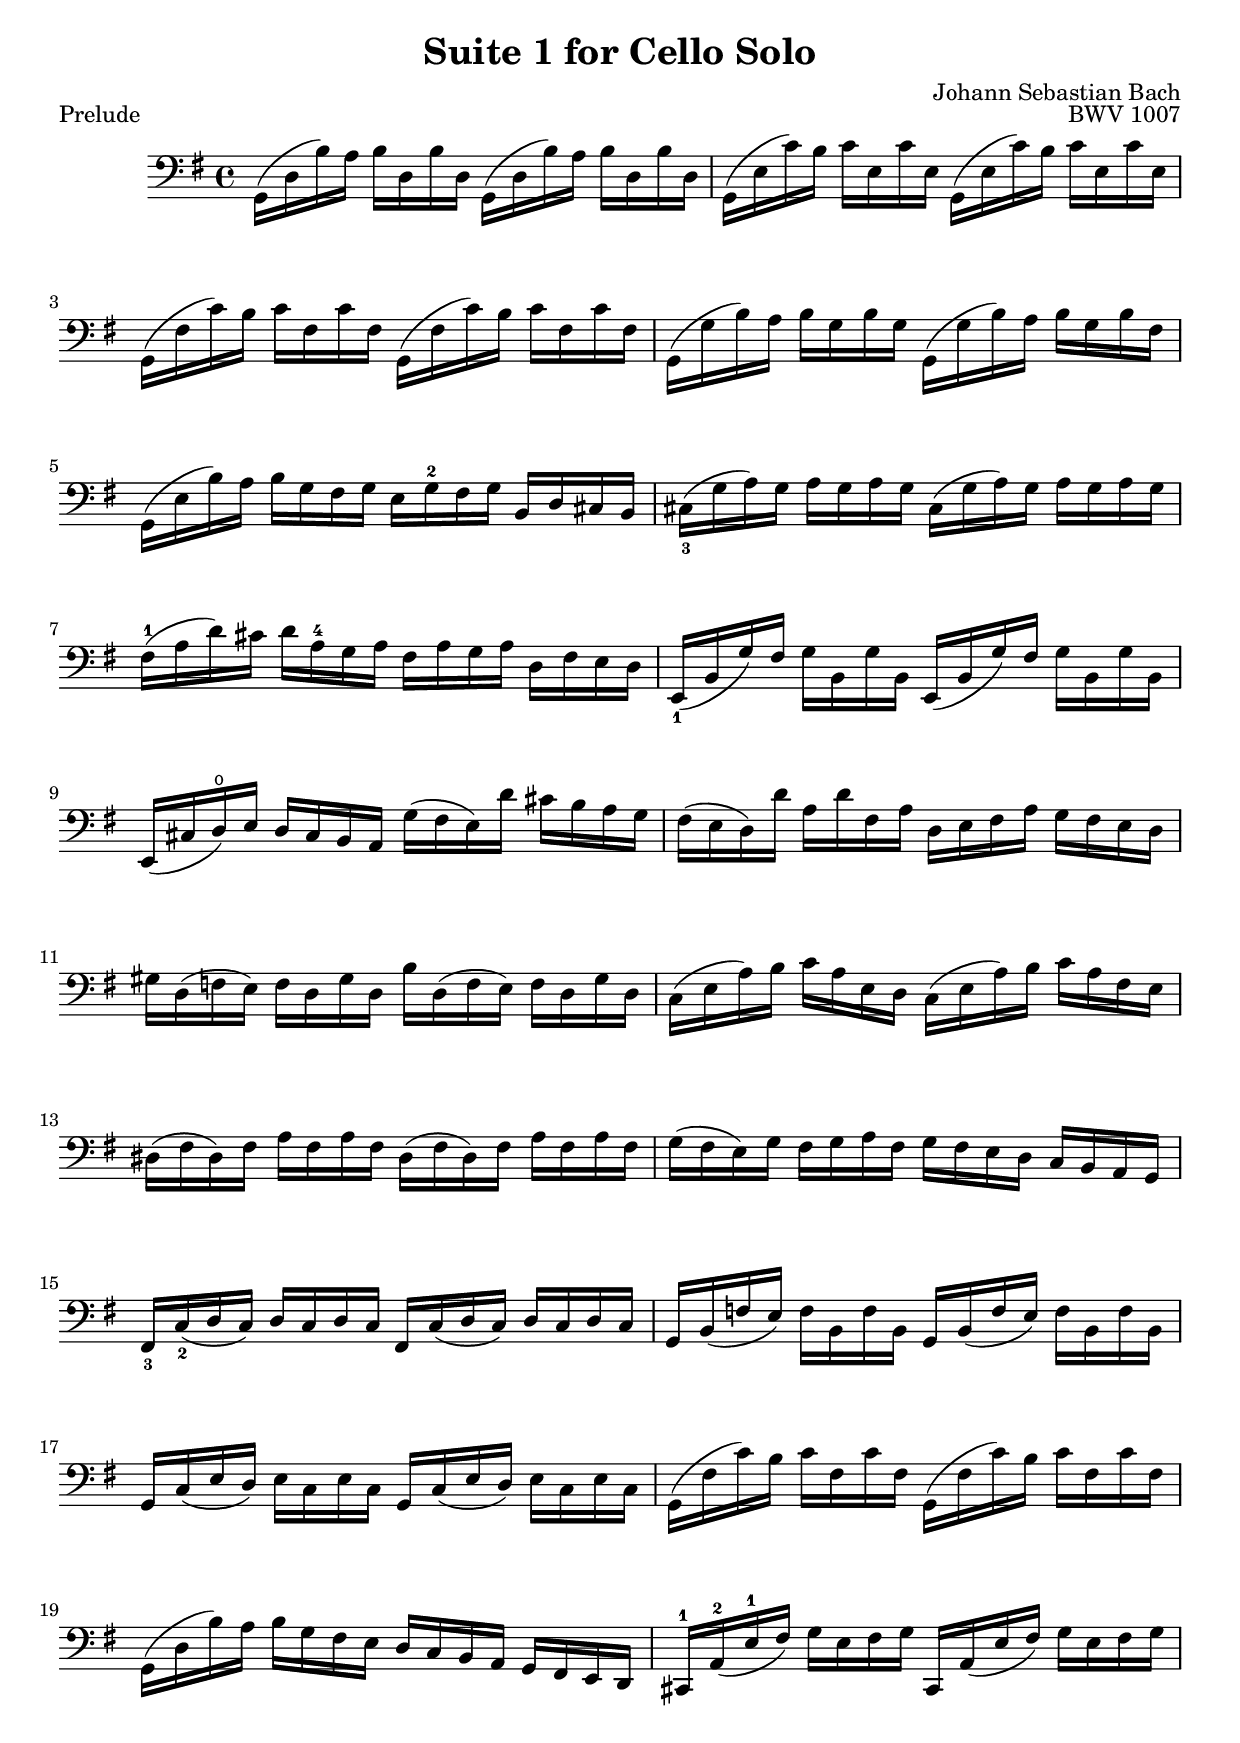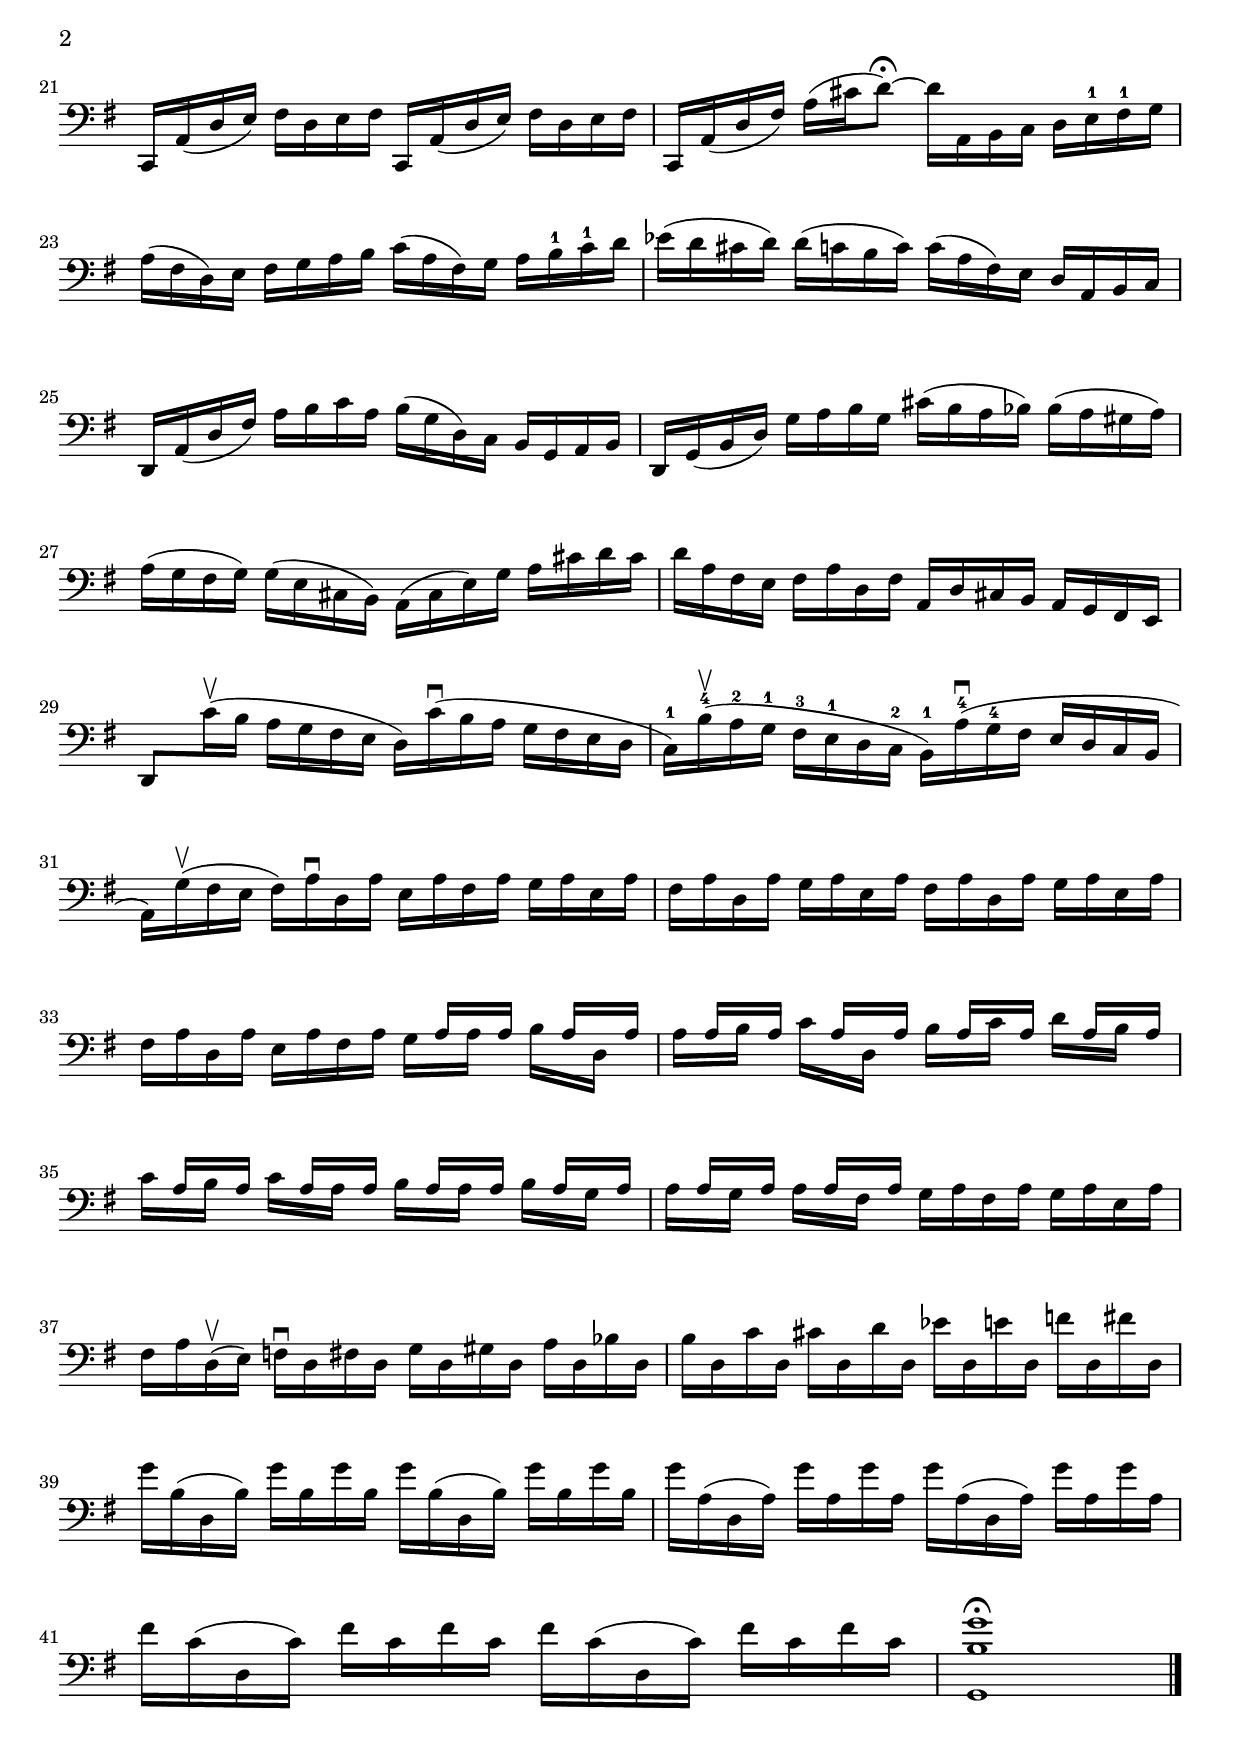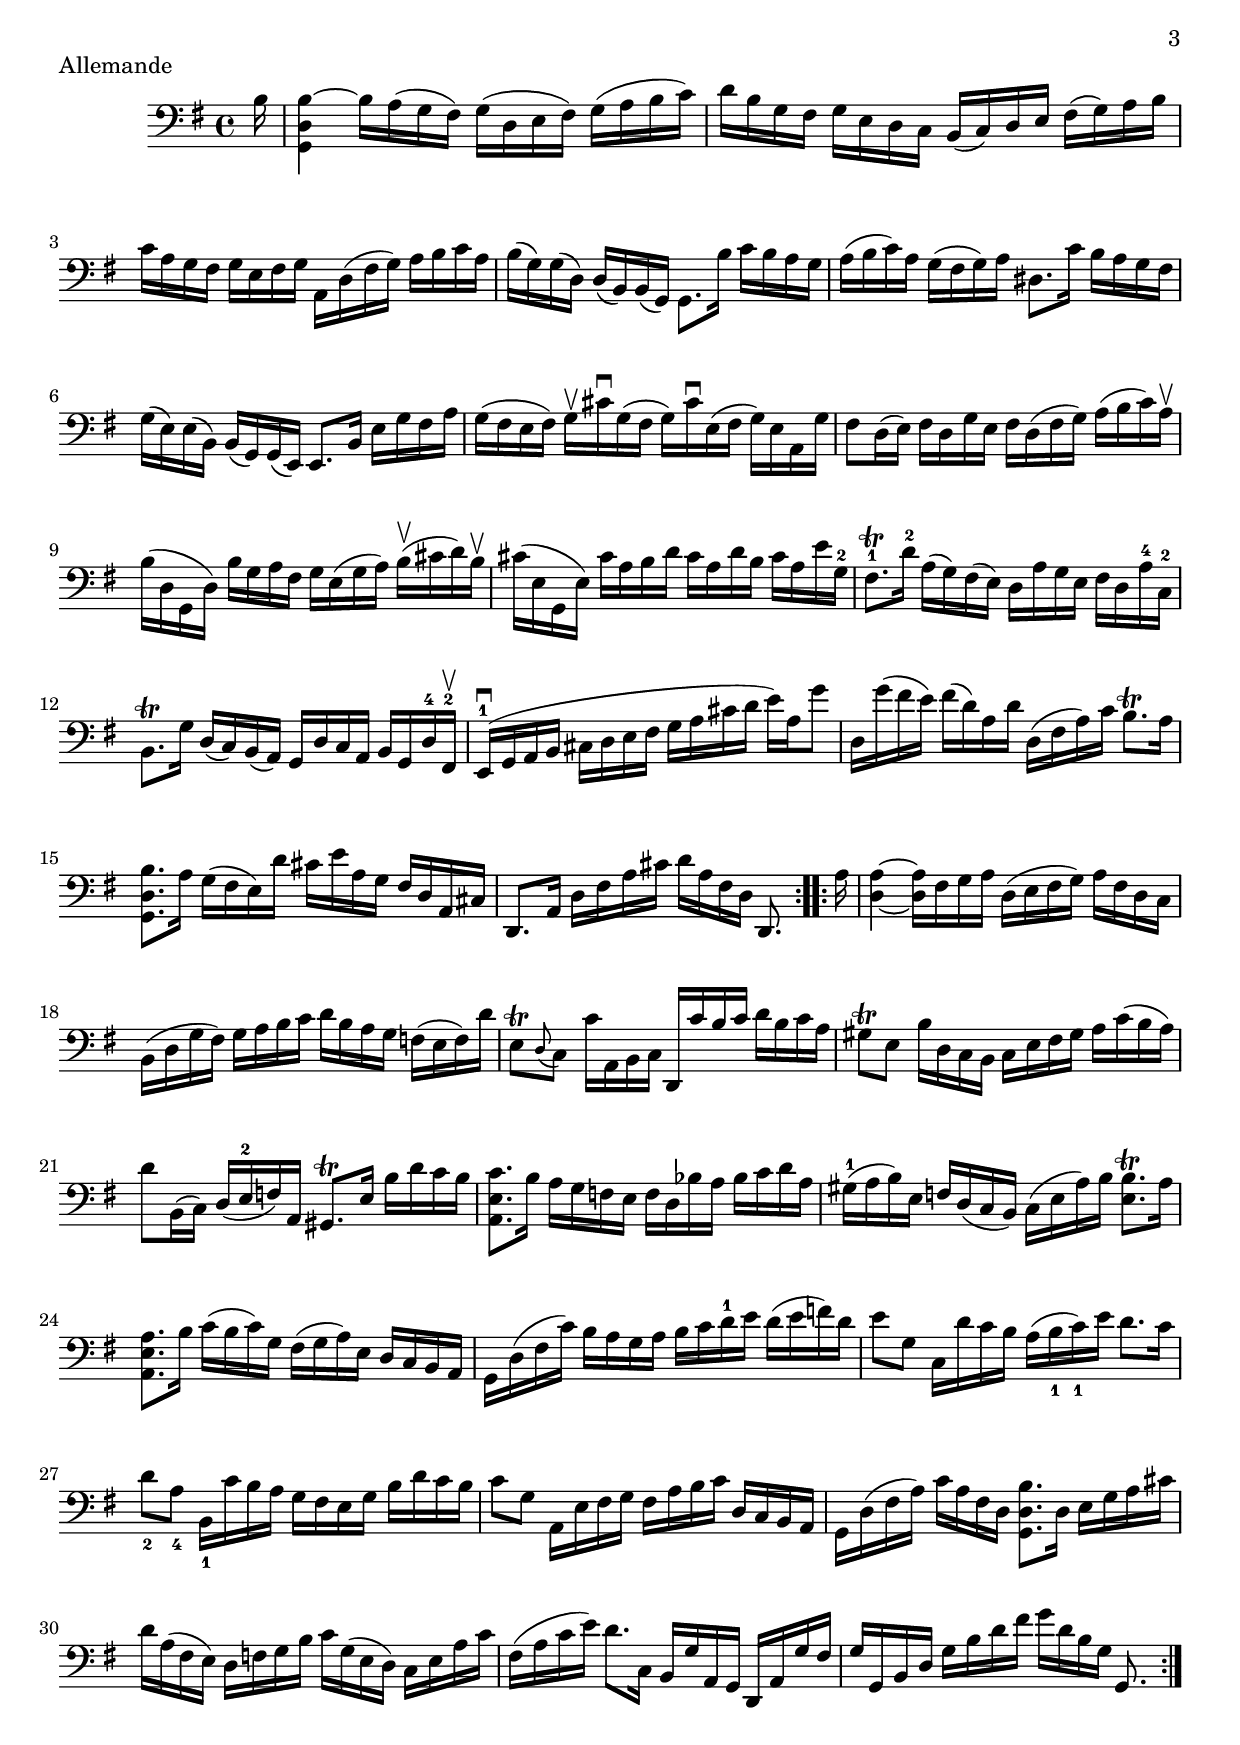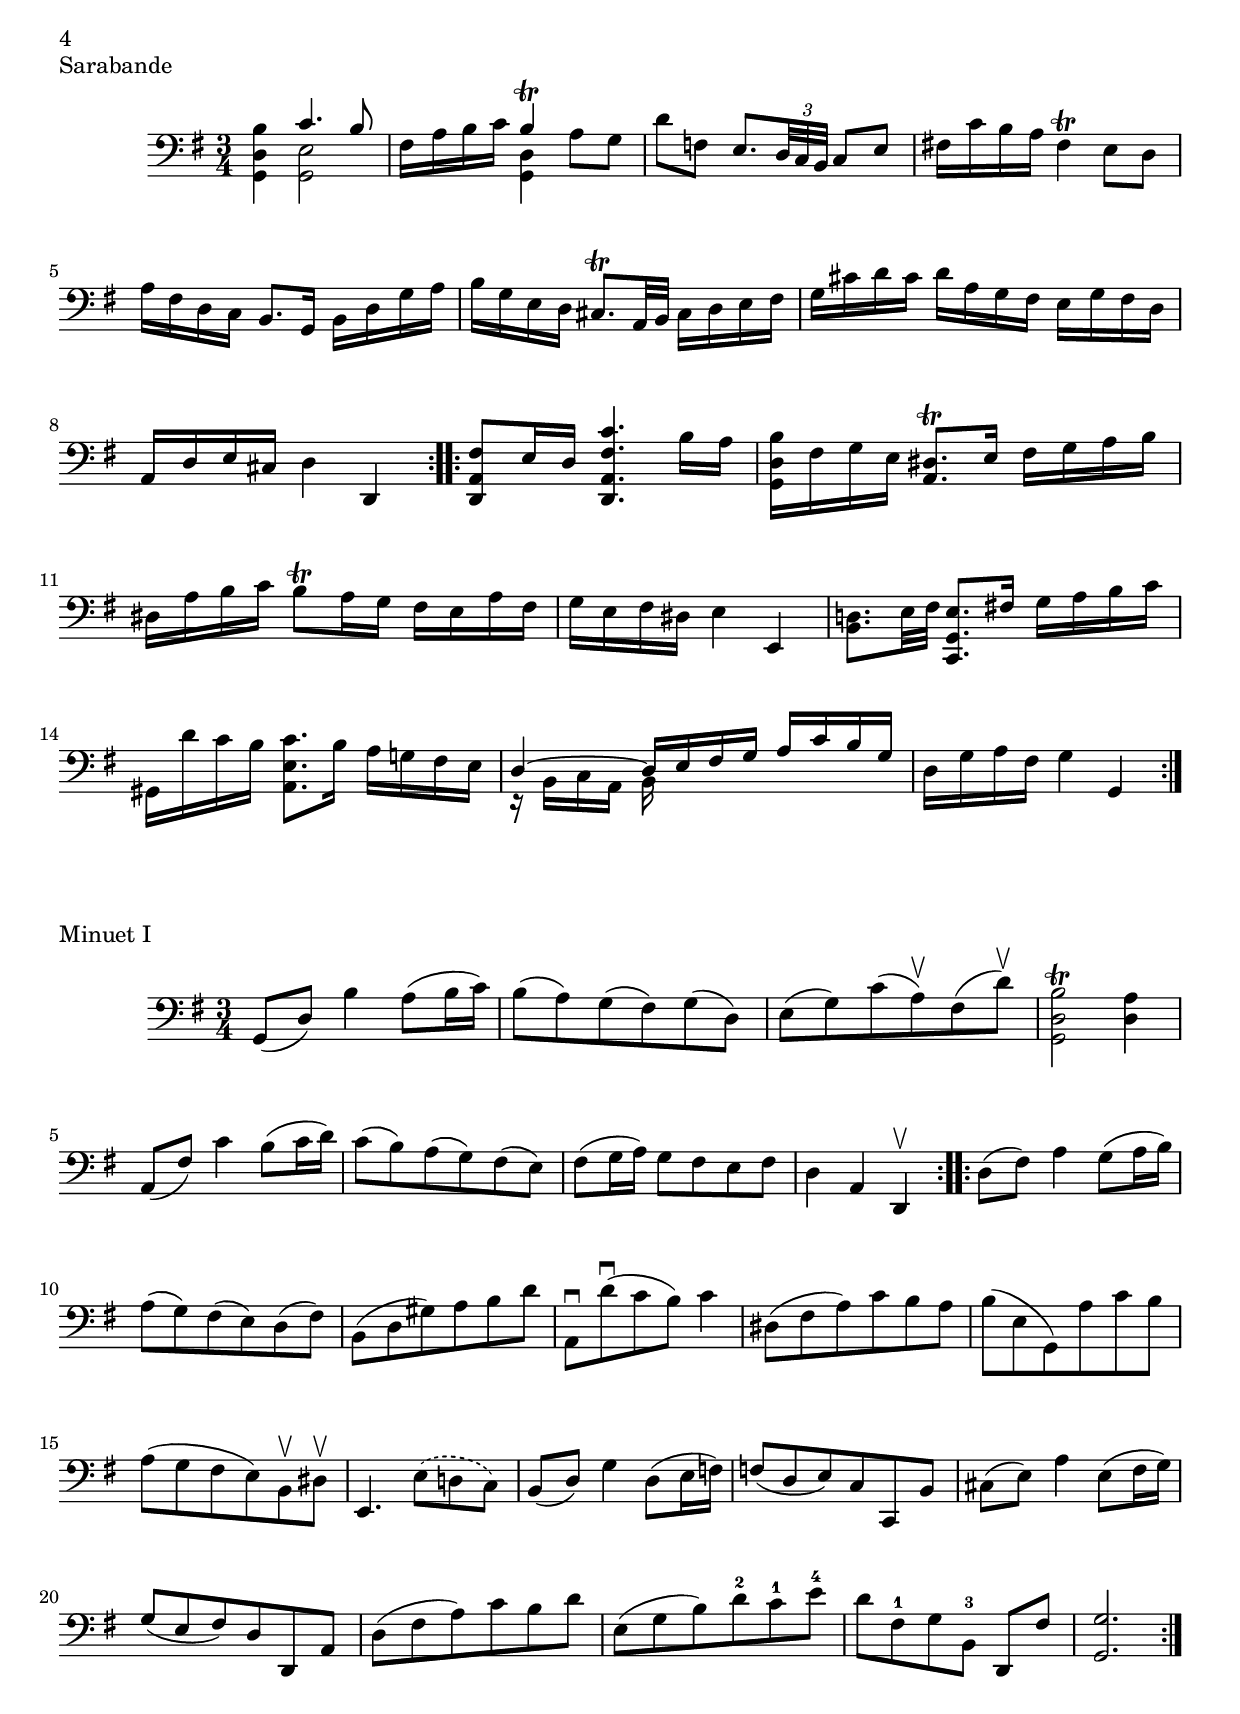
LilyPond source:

\version "2.18.2"

\header {
  title = "Suite 1 for Cello Solo"
  %% instrument = "Cello"
  composer = "Johann Sebastian Bach"
  opus = "BWV 1007"
}

\version "2.18.2"

\version "2.18.2"

fngrBelow =  \set fingeringOrientations = #'(down)


prelude = \context Staff \relative c {

  \time 4/4
  \key g \major
  \set Staff.midiInstrument = "cello"

  g16( d' b') a b d, b' d, g,( d' b') a b d, b' d, |
  g,(e' c') b c e, c' e, g,(e' c') b c e, c' e, |
  g,( fis' c') b c fis, c' fis, g,( fis' c') b c fis, c' fis, |
  g,( g' b) a b g b g g,( g' b) a b g b fis |
  \barNumberCheck #5
  g,( e' b') a b g fis g e g-2 fis g b, d cis b |
  \fngrBelow <cis-3>( g' a) g a g a g cis,( g' a) g a g a g |
  fis-1( a d) cis d a-4 g a fis a g a d, fis e d |
  \fngrBelow <e,-1>( b' g') fis g b, g' b, e,( b' g') fis g b, g' b, |
  e,( cis' d^\open) e d cis b a g'( fis e) d' cis b a g |
  \barNumberCheck #10
  fis( e d) d' a d fis, a d, e fis a g fis e d |
  gis d( f e) f d gis d b' d,( f e) f d gis d |
  c( e a) b c a e d c( e a) b c a fis e |
  dis( fis dis) fis a fis a fis dis( fis dis) fis a fis a fis |
  g( fis e) g fis g a fis g fis e d c b a g |
  \barNumberCheck #15
  \fngrBelow <fis-3> \fngrBelow <c'-2>( d c) d c d c fis, c'( d c) d c d c |
  g b( f' e) f b, f' b, g b( f' e) f b, f' b, |
  g c( e d) e c e c g c( e d) e c e c |
  g( fis' c') b c fis, c' fis, g,( fis' c') b c fis, c' fis, |
  g,( d' b') a b g fis e d c b a g fis e d |
  \barNumberCheck #20
  cis-1 a'-2( e'-1 fis) g e fis g cis,, a'( e' fis) g e fis g |
  c,, a'( d e) fis d e fis c, a'( d e) fis d e fis |
  c, a'( d fis) a( cis d8~\fermata) d16 a, b c d e-1 fis-1 g |
  a( fis d) e fis g a b c( a fis) g a b-1 c-1 d |
  ees( d cis d) d( c b c) c( a fis) e d a b c |
  \barNumberCheck #25
  d, a'( d fis) a b c a b( g d) c b g a b |
  d, g( b d) g a b g cis( b a bes) bes( a gis a) |
  a( g fis g) g( e cis b) a( cis e) g a cis d cis |
  d a fis e fis a d, fis a, d cis b a g fis e |
  \override Beam.auto-knee-gap = #3
  d8 c''16\upbow( b a g fis e d) c'\downbow( b a g fis e d |
  \barNumberCheck #30
  \override Beam.auto-knee-gap = #5.5 % TODO: can we reset this without specifying gap?
  c-1) b'\upbow-4( a-2 g-1 fis-3 e-1 d c-2 b-1) a'\downbow-4( g-4 fis e d c b |
  a) g'\upbow( fis e fis) a\downbow d, a' e a fis a g a e a |
  fis a d, a' g a e a fis a d, a' g a e a |
  fis a d, a' e a fis a <<{s a[ s a] s a[ s a]}
                          \\ {g[ s a] s b[ s d,] s}>> |
  <<{s a'[ s a] s a[ s a] s a[ s a] s a[ s a]}
    \\ {a[ s b] s c[ s d,] s b'[ s c] s d[ s b] s}>> |
  \barNumberCheck #35
  <<{s a[ s a] s a[ s a] s a[ s a] s a[ s a]}
    \\ {c[ s b] s c[ s a] s b[ s a] s b[ s g] s}>> |
  <<{s a[ s a] s a[ s a]} \\ {a[ s g] s a[ s fis] s}>> g a fis a g a e a |
  fis a d,\upbow( e) f\downbow d fis d g d gis d a' d, bes' d, |
  b' d, c' d, cis' d, d' d, ees' d, e' d, f' d, fis' d, |
  g' b,( d, b') g' b, g' b, g' b,( d, b') g' b, g' b, |
  \barNumberCheck #40
  g' a,( d, a') g' a, g' a, g' a,( d, a') g' a, g' a, |
  fis' c( d, c') fis c fis c fis c( d, c') fis c fis c |
  <g, b' g'>1\fermata | \bar "|."
}

\version "2.18.2"

\version "2.18.2"

fngrBelow =  \set fingeringOrientations = #'(down)


allemande = \context Staff \relative c {

  \time 4/4
  \key g \major
  \set Staff.midiInstrument = "cello"

  \partial 16 b'16 |
  <b d, g,>4~ b16 a( g fis) g( d e fis) g( a b c) | % 1
  d b g fis g e d c b( c) d e fis( g) a b | % fix the direction of the notes
  c a g fis g e fis g a, d( fis g) a b c a | % 3
  b( g) g( d) d( b) b( g) g8. b'16 c b a g | % fix directions and add fingerings
  a( b c) a g( fis g) a dis,8. c'16 b a g fis | % 5
  g( e) e( b) b( g) g( e) e8. b'16 e g fis a | % 6
  g( fis e fis) g\upbow cis\downbow g( fis g) cis\downbow e,( fis g) e a, g' | % 7
  fis8 d16( e) fis d g e fis d( fis g) a( b c) a\upbow | % 8
  b( d, g, d') b' g a fis g e( g a) b\upbow( cis d) b\upbow | % 9
  cis( e, g, e') cis' a b d cis a d b cis a e' g,-2 | % 10
  fis8.-1\trill d'16-2 a( g) fis( e) d a' g e fis d a'-4 c,-2 | % 11
  b8.\trill g'16 d( c) b( a) g d' c a b g d'-4 fis,-2\upbow | % 12
  e-1\downbow( g a b cis d e fis g a cis d e) a, g'8 | % 13
  d,16 g'( fis e) fis( d) a d d,( fis a) c b8.\trill a16 | % 14
  <g, d' b'>8. a'16 g( fis e) d' cis e a, g fis d a cis | % 15
  d,8. a'16 d fis a cis d a fis d d,8. \bar ":..:" a''16 | % 16
  <d, a'>4~ <d a'>16 fis g a d,( e fis g) a fis d c | % 17
  b( d g fis) g a b c d b a g f( e f) d' | % 18
  e,8\trill \appoggiatura d8 c c'16 a,b c d, c'' b c d b c a | % 19
  gis8\trill e b'16 d, c b c e fis gis a c( b a) | % 20
  d8 b,16( c) d( e-2 f) a, gis8.\trill e'16 b'd c b | % 21
  <a, e' c'>8. b'16 a g f e f d bes' a bes c d a | % 22
  gis-1( a b) e, f d( c b) c( e a) b <e, b'>8.\trill a16 | % 23
  <a, e' a>8. b'16 c( b c) g fis( g a) e d c b a | % 24
  g d'( fis c') b a g a b c d-1 e d( e f) d | % 25
  e8 g, c,16 d' c b a( \fngrBelow <b-1> \fngrBelow <c-1>) e d8. c16 | % 26
  \fngrBelow <d-2>8 \fngrBelow <a-4> \fngrBelow <b,-1>16 c'b a g fis e g b d c b | % 27
  c8 g a,16 e' fis g fis a b c d, c b a | % 28
  g d'( fis a) c a fis d <g, d' b'>8. d'16 e g a cis | % 29
  d a( fis e) d f g b c g( e d) c e a c | % 30
  fis,( a c e) d8. c,16 b g' a, g d a' g' fis | % 31
  g g, b d g b d fis g d b g g,8. s16 \bar ":|."
}

\version "2.14.2"

courante = \context Staff \relative c' {

  \time 3/4
  \key g \major
  \set Staff.midiInstrument = "cello"

  \repeat volta 2 {
    \partial 8 g8 |
    g d g, b'16 c d c b a |
    b8 d, g, g'16 a b8 g |
    e c c, a''16 b c b a g |
    fis8 d d, d'16 e fis g a b |
    \barNumberCheck #5
    c b c a c b c a d, c' b a |
    b a b g b a b g c, b' a g |
    fis a d d, g8  b, d, fis' |
    <g g,>4. b16 a g fis e d |
    e'8 cis a b16 cis d fis, e d |
    \barNumberCheck #10
    a8 d' cis\trill  b16 a d a b fis |
    g fis g e g fis g e a, g' fis e |
    fis e fis d fis e fis d g, fis' e d |
    d' cis b a d8 cis16 b a g fis e |
    d e d fis d e d g d e d a' |
    \barNumberCheck #15
    d, e d b' d, e d cis' d, e d d' |
    g, fis e d cis b a g' fis8.\trill e16 |
    a g b a g fis e d a8 cis |
    d,2 r8
  }
  \repeat volta 2 {
    a''8 |
    a fis d e16 fis g fis e d |
    \barNumberCheck #20
    d'8 fis, c b16 c d c b a |
    b g' a b c b a g fis8 d' |
    b g g, b'16 a c b a g |
    a8 fis dis16 a' b c b a g fis |
    g8 e e, g'16 fis a g fis e |
    \barNumberCheck #25
    f e f a f e f a c b c a |
    dis4~ dis16 c! b a g fis a dis,! |
    g,8 b' a16 g fis e b8 dis |
    e,4. e'16 fis g a b c |
    d!8 f, b, e16 f g f e d |
    \barNumberCheck #30
    e8 c c, c'16 d e fis! g e |
    cis g' a g a g cis, g' cis, g' a g |
    c,! fis a fis a fis c fis c fis a fis |
    b, d e f g, f' e d e d' c b |
    fis! a b c d, c' b a b8 g, |
    \barNumberCheck #35
    c, b''16 a c b a g d8 fis |
    g,16 a g b g a g c g a g d' |
    g, a g e' g, a g fis' g, a g g' |
    c b a g fis e d c' b8.\trill a16 |
    d c d b d c d b e, d' c b |
    \barNumberCheck #40
    c b c a c b c a d, c' b a |
    b a b g c, b' a g d8 fis |
    <g g,>2 r8 s \bar ":|." |
  }
}

\version "2.14.2"

sarabande = \context Staff \relative c' {

  \time 3/4
  \key g \major
  \set Staff.midiInstrument = "cello"
  \override TupletBracket.bracket-visibility = ##f

  \repeat volta 2 {
    <g, d' b'>4 << { c'4. b8 } \\ { <g, e'>2 } >> |
    << { s4 b'\trill s } \\ { \slurUp fis16 a b c <g, d'>4 a'8 g } >> |
    d' f, e8. \tuplet 3/2 {d32 c b} \override Stem.direction = #UP c8 e |
    \revert Stem.direction
    fis!16 c' b a fis4\trill \once \slurDashed e8 d |
    \barNumberCheck #5
    a'16 fis d c b8. g16 b d g a |
    b g e d cis8.\trill a32 b cis16 d e fis |
    g cis d cis d a g fis e g fis d |
    a d e cis d4 d, |
  }
  \repeat volta 2 {
    <d a' fis'>8 e'16 d <d, a' fis' c'>4. b''16 a |
    \barNumberCheck #10
    <g, d' b'>16 fis' g e <a, dis>8.\trill e'16 fis g a b |
    dis, a' b c b8\trill a16 g fis e a fis |
    g e fis dis e4 e, |
    <b' d!>8. e32 fis <c, g' e'>8. fis'!16 g a b c |
    gis, d'' c b <a, e' c'>8. b'16 a g! fis e |
    \barNumberCheck #15
    << { d4~ d16 e fis g a c b g } \\ { r16 b, c a b s16 s8 s4 } >> |
   d16 g a fis g4 g, |
  }
}

\version "2.14.2"

minuetI = \context Staff \relative c' {

  \time 3/4
  \key g \major
  \set Staff.midiInstrument = "cello"

  \repeat volta 2 {
    g,8( d') b'4 a8( b16 c) | % 1
    b8( a) g( fis) g( d) | % 2
    e( g) c( a)\upbow fis( d')\upbow | % 3
    <g,, d' b'>2\trill <d' a'>4 | % 4
    a8( fis') c'4 b8( c16 d) | % 5
    c8( b) a( g) fis( e) | % 6
    fis( g16 a) g8 fis e fis | %7
    d4 a d,\upbow | % 8
  }
  \repeat volta 2 {
    d'8( fis) a4 g8( a16 b) | % 9
    a8( g) fis( e) d( fis) | % 10
    b,( d gis) a b d | % 11
    a,\downbow d'\downbow( c b) c4 | % 12
    dis,8( fis a) c b a | % 13
    b( e, g,) a' c b | % 14
    a( g fis e) b\upbow dis\upbow | % 15
    e,4. \once \slurDashed e'8( d! c) | % 16
    b( d) g4 d8( e16 f!) | % 17
    f!8( d e) c c, b' | % 18
    cis( e) a4 e8( fis16 g) | % 19
    g8( e fis) d d, a' | % 20
    d( fis a) c b d | % 21
    e,( g b) d-2 c-1 e-4 | % 22
    d[ fis,-1 g b,-3] d, fis' | % 23
    <g, g'>2. | % 24
  }
}


\book {
  \score {
    {
      \clef "bass"
      <<
        \new Voice { % inject break line every 2 bars ...
          \repeat unfold 21 {
            s1 \noBreak s1 \break
          }
        }
        \new Voice { % and break page in specific place.
          s1 * 20 \pageBreak
          s1 * 22 \pageBreak
        }
        \new Voice {\prelude}
      >>
    }
    \header {
      piece = "Prelude"
    }
    \layout {}
    %% uncomment the following line to generate midi.
    %% \midi {}
  }

  \score {
    {
      \clef "bass"
      <<
        \new Voice { % breaks
          s16 \noBreak s1 \noBreak s1 \break
          \repeat unfold 10 {
            s1 \noBreak s1 \noBreak s1 \break
          }
          \pageBreak
        }
        \new Voice {\allemande}
      >>
    }
    \header {
      piece = "Allemande"
      opus = ##f
    }
    \layout {}
    %% uncomment the following line to generate midi.
    %% \midi {}
  }

  \score {
    {
      \clef "bass"
      <<
        \new Voice {
          \repeat unfold 3 { s2. \noBreak } s \break
          \repeat unfold 4 {
            s \noBreak s \noBreak s \break
          }
        }
        \new Voice { \sarabande }
      >>
    }
    \header {
      piece = "Sarabande"
      opus = ##f
    }
    \layout {}
    %% uncomment the following line to generate midi.
    %% \midi {}
  }

  \score {
    {
      \clef "bass"
      <<
        \new Voice {
          \repeat unfold 3 { s2. \noBreak } s \break
          \repeat unfold 4 {
            s \noBreak s \noBreak s \noBreak s\noBreak s\break
          }
          \pageBreak
        }
        \new Voice { \minuetI }
      >>
    }
    \header {
      piece = "Minuet I"
      opus = ##f
    }
    \layout {}
    %% uncomment the following line to generate midi.
    %% \midi {}
  }
}
